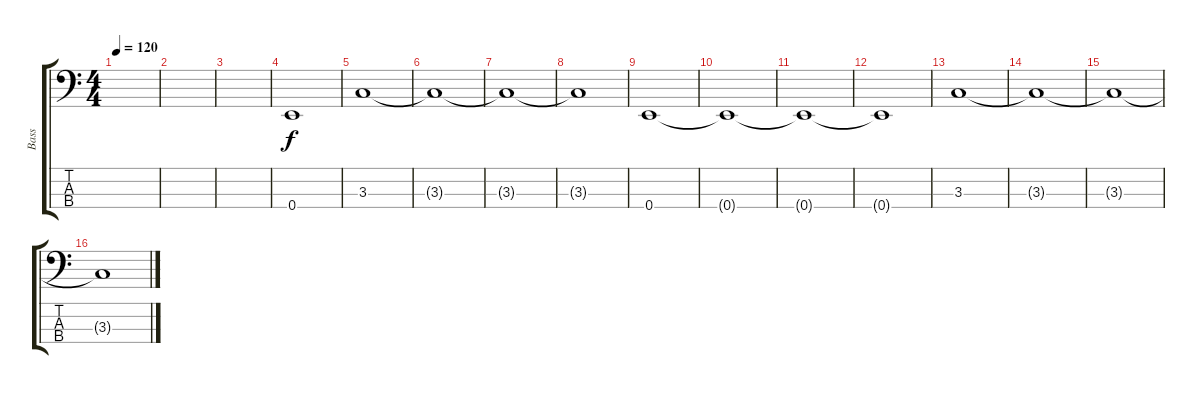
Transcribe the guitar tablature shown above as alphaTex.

\track ("Bass" "Bass") {instrument electricbassfinger}
\staff {score tabs}
\tuning (G2 D2 A1 E1) {hide}
\ts (4 4)
\tempo 120
\clef f4
\ks c
|
|
|
0.4.1 |
3.3.1 |
3.3{t}.1 |
3.3{t}.1 |
3.3{t}.1 |
0.4.1 |
0.4{t}.1 |
0.4{t}.1 |
0.4{t}.1 |
3.3.1 |
3.3{t}.1 |
3.3{t}.1 |
3.3{t}.1
